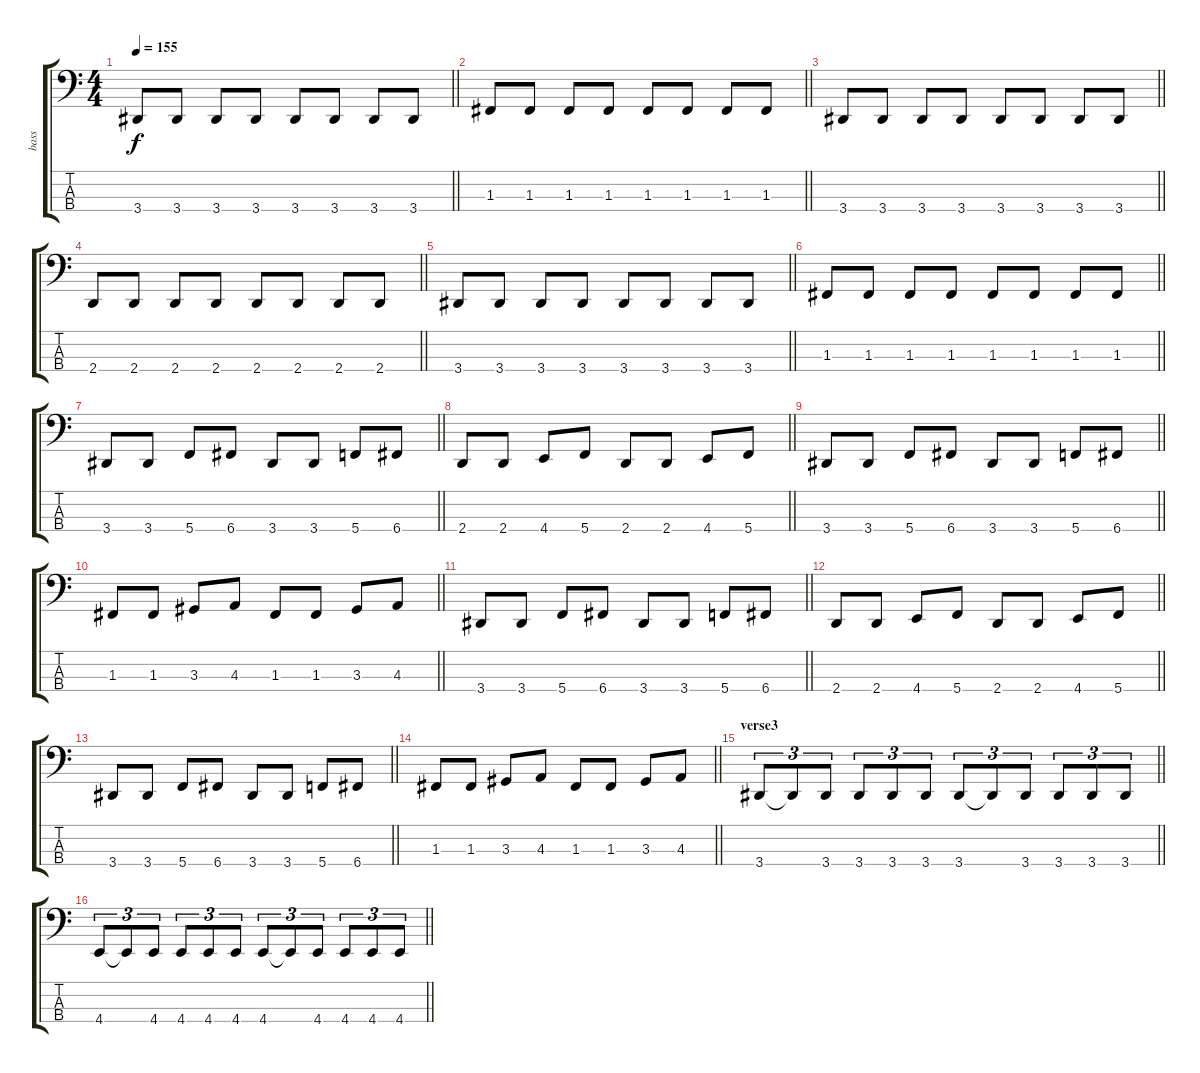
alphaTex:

\track ("bass" "bass") {instrument slapbass2}
\staff {score tabs}
\tuning (Eb2 Bb1 F1 C1) {hide}
\ts (4 4)
\tempo 155
\clef f4
\barLineRight lightlight
\ks c
3.4.8{dy f} 3.4.8 3.4.8 3.4.8 3.4.8 3.4.8 3.4.8 3.4.8 |
\barLineRight lightlight
1.3.8 1.3.8 1.3.8 1.3.8 1.3.8 1.3.8 1.3.8 1.3.8 |
\barLineRight lightlight
3.4.8 3.4.8 3.4.8 3.4.8 3.4.8 3.4.8 3.4.8 3.4.8 |
\barLineRight lightlight
2.4.8 2.4.8 2.4.8 2.4.8 2.4.8 2.4.8 2.4.8 2.4.8 |
\barLineRight lightlight
3.4.8 3.4.8 3.4.8 3.4.8 3.4.8 3.4.8 3.4.8 3.4.8 |
\barLineRight lightlight
1.3.8 1.3.8 1.3.8 1.3.8 1.3.8 1.3.8 1.3.8 1.3.8 |
\barLineRight lightlight
3.4.8 3.4.8 5.4.8 6.4.8 3.4.8 3.4.8 5.4.8 6.4.8 |
\barLineRight lightlight
2.4.8 2.4.8 4.4.8 5.4.8 2.4.8 2.4.8 4.4.8 5.4.8 |
\barLineRight lightlight
3.4.8 3.4.8 5.4.8 6.4.8 3.4.8 3.4.8 5.4.8 6.4.8 |
\barLineRight lightlight
1.3.8 1.3.8 3.3.8 4.3.8 1.3.8 1.3.8 3.3.8 4.3.8 |
\barLineRight lightlight
3.4.8 3.4.8 5.4.8 6.4.8 3.4.8 3.4.8 5.4.8 6.4.8 |
\barLineRight lightlight
2.4.8 2.4.8 4.4.8 5.4.8 2.4.8 2.4.8 4.4.8 5.4.8 |
\barLineRight lightlight
3.4.8 3.4.8 5.4.8 6.4.8 3.4.8 3.4.8 5.4.8 6.4.8 |
\barLineRight lightlight
1.3.8 1.3.8 3.3.8 4.3.8 1.3.8 1.3.8 3.3.8 4.3.8 |
\section ("" "verse3")
\barLineRight lightlight
3.4.8{tu (3 2)} 3.4{t}.8{tu (3 2)} 3.4.8{tu (3 2)} 3.4.8{tu (3 2)} 3.4.8{tu (3 2)} 3.4.8{tu (3 2)} 3.4.8{tu (3 2)} 3.4{t}.8{tu (3 2)} 3.4.8{tu (3 2)} 3.4.8{tu (3 2)} 3.4.8{tu (3 2)} 3.4.8{tu (3 2)} |
\barLineRight lightlight
4.4.8{tu (3 2)} 4.4{t}.8{tu (3 2)} 4.4.8{tu (3 2)} 4.4.8{tu (3 2)} 4.4.8{tu (3 2)} 4.4.8{tu (3 2)} 4.4.8{tu (3 2)} 4.4{t}.8{tu (3 2)} 4.4.8{tu (3 2)} 4.4.8{tu (3 2)} 4.4.8{tu (3 2)} 4.4.8{tu (3 2)}
